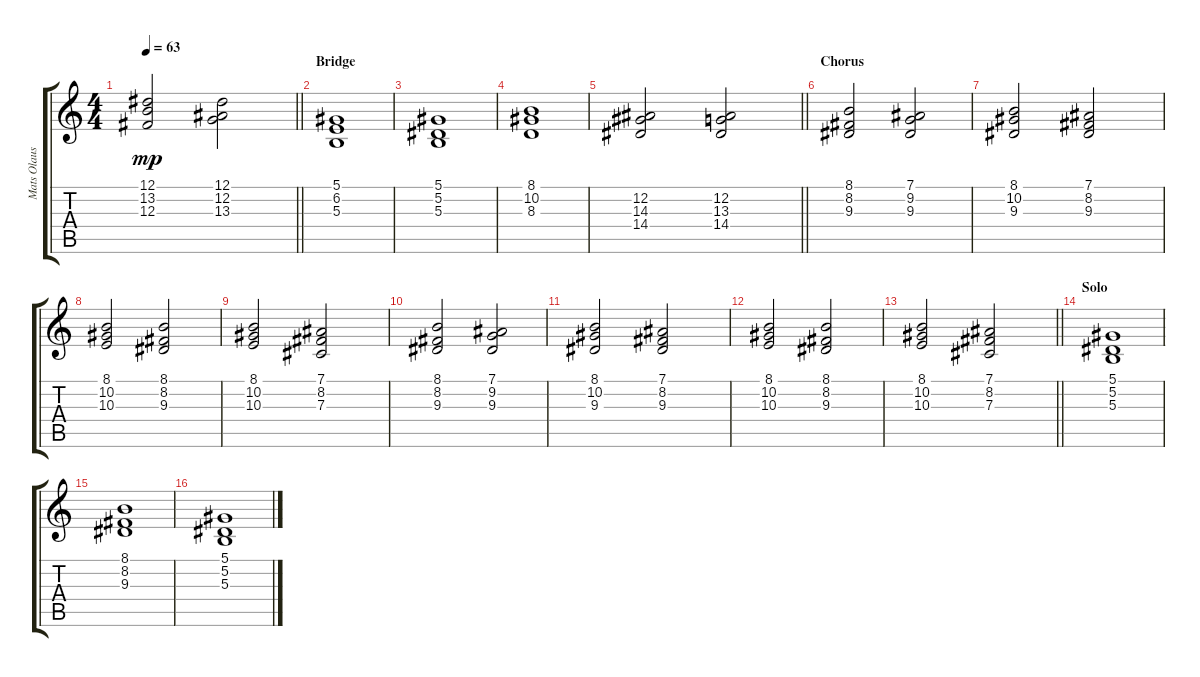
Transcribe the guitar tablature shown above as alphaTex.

\track ("Mats Olausson" "Mats Olaus") {instrument synthstrings1}
\staff {score tabs}
\tuning (Eb4 Bb3 Gb3 Db3 Ab2 Eb2) {hide}
\ts (4 4)
\tempo 63
\clef g2
\barLineRight lightlight
\ks c
(12.1 13.2 12.3).2{dy mp} (12.1 12.2 13.3).2 |
\section ("" "Bridge")
(5.1 6.2 5.3).1 |
(5.1 5.2 5.3).1 |
(8.1 10.2 8.3).1 |
\barLineRight lightlight
(12.2 14.3 14.4).2 (12.2 13.3 14.4).2 |
\section ("" "Chorus")
(8.1 8.2 9.3).2 (7.1 9.2 9.3).2 |
(8.1 10.2 9.3).2 (7.1 8.2 9.3).2 |
(8.1 10.2 10.3).2 (8.1 8.2 9.3).2 |
(8.1 10.2 10.3).2 (7.1 8.2 7.3).2 |
(8.1 8.2 9.3).2 (7.1 9.2 9.3).2 |
(8.1 10.2 9.3).2 (7.1 8.2 9.3).2 |
(8.1 10.2 10.3).2 (8.1 8.2 9.3).2 |
\barLineRight lightlight
(8.1 10.2 10.3).2 (7.1 8.2 7.3).2 |
\section ("" "Solo")
(5.1 5.2 5.3).1 |
(8.1 8.2 9.3).1 |
(5.1 5.2 5.3).1
